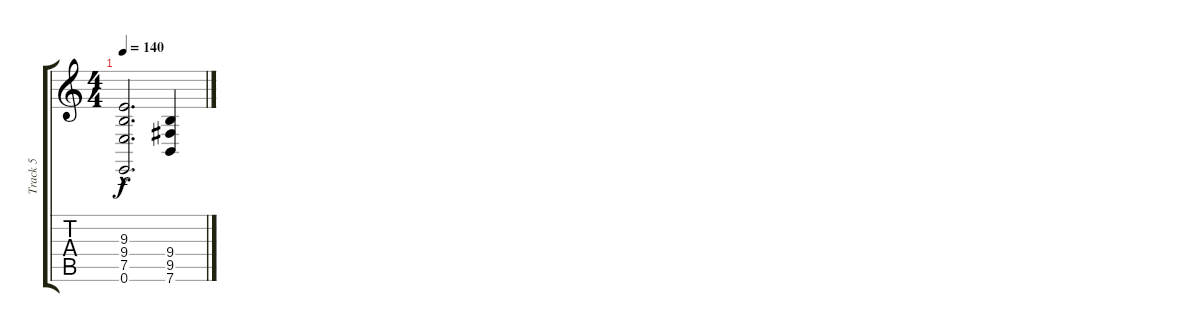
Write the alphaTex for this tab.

\track ("Track 5" "Track 5") {instrument harpsichord}
\staff {score tabs}
\tuning (E4 B3 G3 D3 A2 E2) {hide}
\ts (4 4)
\tempo 140
\clef g2
\ks c
(9.3{hac} 9.4{hac} 7.5{hac} 0.6{hac}).2{d dy f volume 0} (9.4 9.5 7.6).4
